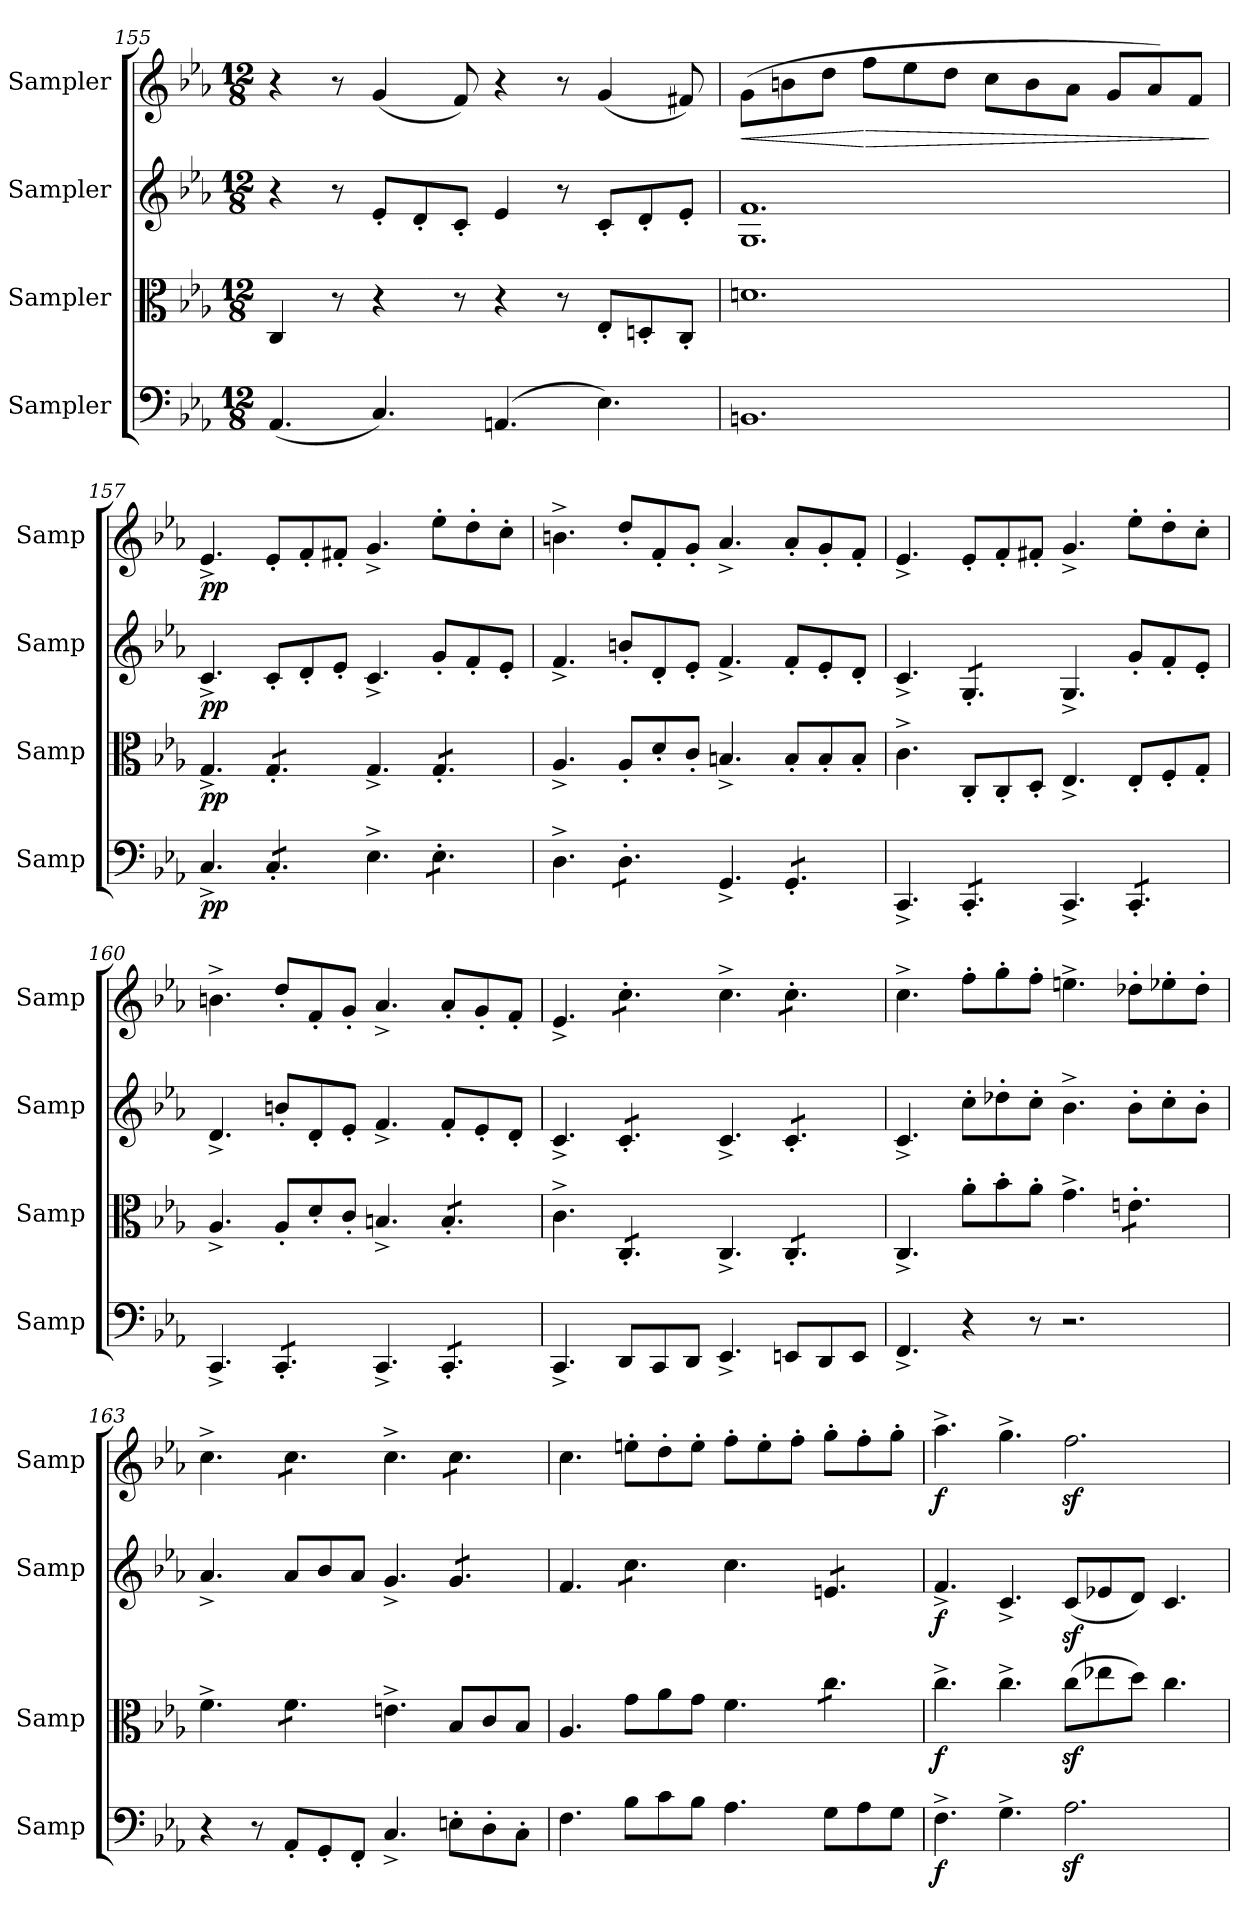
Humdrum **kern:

**kern	**dynam	**kern	**dynam	**kern	**dynam	**kern	**dynam
*part4	*part4	*part3	*part3	*part2	*part2	*part1	*part1
*staff4	*staff4	*staff3	*staff3	*staff2	*staff2	*staff1	*staff1
*I"Sampler	*	*I"Sampler	*	*I"Sampler	*	*I"Sampler	*
*I'Samp	*	*I'Samp	*	*I'Samp	*	*I'Samp	*
*clefF4	*	*clefC3	*	*clefG2	*	*clefG2	*
*k[b-e-a-]	*	*k[b-e-a-]	*	*k[b-e-a-]	*	*k[b-e-a-]	*
*M12/8	*	*M12/8	*	*M12/8	*	*M12/8	*
=155	=155	=155	=155	=155	=155	=155	=155
(4.AA-/	.	4C/	.	4r	.	4r	.
.	.	8r	.	8r	.	8r	.
4.C/)	.	4r	.	8e-'/L	.	(4g/	.
.	.	.	.	8d'/	.	.	.
.	.	8r	.	8c'/J	.	8f/)	.
(4.AAn/	.	4r	.	4e-/	.	4r	.
.	.	8r	.	8r	.	8r	.
4.E-\)	.	8E-'/L	.	8c'/L	.	(4g/	.
.	.	8Dn'/	.	8d'/	.	.	.
.	.	8C'/J	.	8e-'/J	.	8f#X/)	.
=156	=156	=156	=156	=156	=156	=156	=156
!	!	!	!	!	!	!	!LO:HP:b
1.BBn	.	1.dn	.	1.G 1.f	.	(8g\L	<
.	.	.	.	.	.	8bn\	.
.	.	.	.	.	.	8dd\J	.
!	!	!	!	!	!	!	!LO:HP:n=1:b
.	.	.	.	.	.	8ff\L	[ >
.	.	.	.	.	.	8ee-\	.
.	.	.	.	.	.	8dd\J	.
.	.	.	.	.	.	8cc\L	.
.	.	.	.	.	.	8b\	.
.	.	.	.	.	.	8a-\J	.
.	.	.	.	.	.	8g/L	.
.	.	.	.	.	.	8a-/)	.
.	.	.	.	.	.	8f/J	.
.	.	.	.	.	.	.	]
=157	=157	=157	=157	=157	=157	=157	=157
!	!LO:DY:b	!	!LO:DY:b	!	!LO:DY:b	!	!LO:DY:b
4.C^/	pp	4.G^/	pp	4.c^/	pp	4.e-^/	pp
*tremolo	*	*	*	*	*	*	*
*	*	*tremolo	*	*	*	*	*
8C'/L	.	8G'/L	.	8c'/L	.	8e-'/L	.
8C'/	.	8G'/	.	8d'/	.	8f'/	.
8C'/J	.	8G'/J	.	8e-'/J	.	8f#X'/J	.
*	*	*Xtremolo	*	*	*	*	*
*Xtremolo	*	*	*	*	*	*	*
4.E-^\	.	4.G^/	.	4.c^/	.	4.g^/	.
*tremolo	*	*	*	*	*	*	*
*	*	*tremolo	*	*	*	*	*
8E-'\L	.	8G'/L	.	8g'/L	.	8ee-'\L	.
8E-'\	.	8G'/	.	8f'/	.	8dd'\	.
8E-'\J	.	8G'/J	.	8e-'/J	.	8cc'\J	.
*	*	*Xtremolo	*	*	*	*	*
*Xtremolo	*	*	*	*	*	*	*
!!LO:PB:g=z
=158	=158	=158	=158	=158	=158	=158	=158
4.D^\	.	4.A-^/	.	4.f^/	.	4.bn^\	.
*tremolo	*	*	*	*	*	*	*
8D'\L	.	8A-'/L	.	8bn'/L	.	8dd'/L	.
8D'\	.	8d'/	.	8d'/	.	8f'/	.
8D'\J	.	8c'/J	.	8e-'/J	.	8g'/J	.
*Xtremolo	*	*	*	*	*	*	*
4.GG^/	.	4.Bn^/	.	4.f^/	.	4.a-^/	.
*tremolo	*	*	*	*	*	*	*
8GG'/L	.	8B'/L	.	8f'/L	.	8a-'/L	.
8GG'/	.	8B'/	.	8e-'/	.	8g'/	.
8GG'/J	.	8B'/J	.	8d'/J	.	8f'/J	.
*Xtremolo	*	*	*	*	*	*	*
=159	=159	=159	=159	=159	=159	=159	=159
4.CC^/	.	4.c^\	.	4.c^/	.	4.e-^/	.
*tremolo	*	*	*	*	*	*	*
*	*	*	*	*tremolo	*	*	*
8CC'/L	.	8C'/L	.	8G'/L	.	8e-'/L	.
8CC'/	.	8C'/	.	8G'/	.	8f'/	.
8CC'/J	.	8D'/J	.	8G'/J	.	8f#X'/J	.
*	*	*	*	*Xtremolo	*	*	*
*Xtremolo	*	*	*	*	*	*	*
4.CC^/	.	4.E-^/	.	4.G^/	.	4.g^/	.
*tremolo	*	*	*	*	*	*	*
8CC'/L	.	8E-'/L	.	8g'/L	.	8ee-'\L	.
8CC'/	.	8F'/	.	8f'/	.	8dd'\	.
8CC'/J	.	8G'/J	.	8e-'/J	.	8cc'\J	.
*Xtremolo	*	*	*	*	*	*	*
=160	=160	=160	=160	=160	=160	=160	=160
4.CC^/	.	4.A-^/	.	4.d^/	.	4.bn^\	.
*tremolo	*	*	*	*	*	*	*
8CC'/L	.	8A-'/L	.	8bn'/L	.	8dd'/L	.
8CC'/	.	8d'/	.	8d'/	.	8f'/	.
8CC'/J	.	8c'/J	.	8e-'/J	.	8g'/J	.
*Xtremolo	*	*	*	*	*	*	*
4.CC^/	.	4.Bn^/	.	4.f^/	.	4.a-^/	.
*tremolo	*	*	*	*	*	*	*
*	*	*tremolo	*	*	*	*	*
8CC'/L	.	8B'/L	.	8f'/L	.	8a-'/L	.
8CC'/	.	8B'/	.	8e-'/	.	8g'/	.
8CC'/J	.	8B'/J	.	8d'/J	.	8f'/J	.
*	*	*Xtremolo	*	*	*	*	*
*Xtremolo	*	*	*	*	*	*	*
=161	=161	=161	=161	=161	=161	=161	=161
4.CC^/	.	4.c^\	.	4.c^/	.	4.e-^/	.
*	*	*tremolo	*	*	*	*	*
*	*	*	*	*tremolo	*	*	*
*	*	*	*	*	*	*tremolo	*
8DD/L	.	8C'/L	.	8c'/L	.	8cc'\L	.
8CC/	.	8C'/	.	8c'/	.	8cc'\	.
8DD/J	.	8C'/J	.	8c'/J	.	8cc'\J	.
*	*	*	*	*	*	*Xtremolo	*
*	*	*	*	*Xtremolo	*	*	*
*	*	*Xtremolo	*	*	*	*	*
4.EE-^/	.	4.C^/	.	4.c^/	.	4.cc^\	.
*	*	*tremolo	*	*	*	*	*
*	*	*	*	*tremolo	*	*	*
*	*	*	*	*	*	*tremolo	*
8EEn/L	.	8C'/L	.	8c'/L	.	8cc'\L	.
8DD/	.	8C'/	.	8c'/	.	8cc'\	.
8EE/J	.	8C'/J	.	8c'/J	.	8cc'\J	.
*	*	*	*	*	*	*Xtremolo	*
*	*	*	*	*Xtremolo	*	*	*
*	*	*Xtremolo	*	*	*	*	*
=162	=162	=162	=162	=162	=162	=162	=162
4.FF^/	.	4.C^/	.	4.c^/	.	4.cc^\	.
4r	.	8a-'\L	.	8cc'\L	.	8ff'\L	.
.	.	8b-'\	.	8dd-X'\	.	8gg'\	.
8r	.	8a-'\J	.	8cc'\J	.	8ff'\J	.
2.r	.	4.g^\	.	4.b-^\	.	4.een^\	.
*	*	*tremolo	*	*	*	*	*
.	.	8en'\L	.	8b-'\L	.	8dd-X'\L	.
.	.	8en'\	.	8cc'\	.	8ee-X'\	.
.	.	8en'\J	.	8b-'\J	.	8dd-'\J	.
*	*	*Xtremolo	*	*	*	*	*
=163	=163	=163	=163	=163	=163	=163	=163
4r	.	4.f^\	.	4.a-^/	.	4.cc^\	.
8r	.	.	.	.	.	.	.
*	*	*tremolo	*	*	*	*	*
*	*	*	*	*	*	*tremolo	*
8AA-'/L	.	8f\L	.	8a-/L	.	8cc\L	.
8GG'/	.	8f\	.	8b-/	.	8cc\	.
8FF'/J	.	8f\J	.	8a-/J	.	8cc\J	.
*	*	*	*	*	*	*Xtremolo	*
*	*	*Xtremolo	*	*	*	*	*
4.C^/	.	4.en^\	.	4.g^/	.	4.cc^\	.
*	*	*	*	*tremolo	*	*	*
*	*	*	*	*	*	*tremolo	*
8En'\L	.	8B-/L	.	8g/L	.	8cc\L	.
8D'\	.	8c/	.	8g/	.	8cc\	.
8C'\J	.	8B-/J	.	8g/J	.	8cc\J	.
*	*	*	*	*	*	*Xtremolo	*
*	*	*	*	*Xtremolo	*	*	*
=164	=164	=164	=164	=164	=164	=164	=164
4.F\	.	4.A-/	.	4.f/	.	4.cc\	.
*	*	*	*	*tremolo	*	*	*
8B-\L	.	8g\L	.	8cc\L	.	8een'\L	.
8c\	.	8a-\	.	8cc\	.	8dd'\	.
8B-\J	.	8g\J	.	8cc\J	.	8ee'\J	.
*	*	*	*	*Xtremolo	*	*	*
4.A-\	.	4.f\	.	4.cc\	.	8ff'\L	.
.	.	.	.	.	.	8ee'\	.
.	.	.	.	.	.	8ff'\J	.
*	*	*tremolo	*	*	*	*	*
*	*	*	*	*tremolo	*	*	*
8G\L	.	8cc\L	.	8en/L	.	8gg'\L	.
8A-\	.	8cc\	.	8en/	.	8ff'\	.
8G\J	.	8cc\J	.	8en/J	.	8gg'\J	.
*	*	*	*	*Xtremolo	*	*	*
*	*	*Xtremolo	*	*	*	*	*
!!LO:LB:g=z
=165	=165	=165	=165	=165	=165	=165	=165
!	!LO:DY:b	!	!LO:DY:b	!	!LO:DY:b	!	!LO:DY:b
4.F^\	f	4.cc^\	f	4.f^/	f	4.aa-^\	f
4.G^\	.	4.cc^\	.	4.c^/	.	4.gg^\	.
2.A-z<\	.	(8ccz<\L	.	(8cz</L	.	2.ffz<\	.
.	.	8ee-X\	.	8e-X/	.	.	.
.	.	8dd\J)	.	8d/J)	.	.	.
.	.	4.cc\	.	4.c/	.	.	.
=	=	=	=	=	=	=	=
*-	*-	*-	*-	*-	*-	*-	*-
